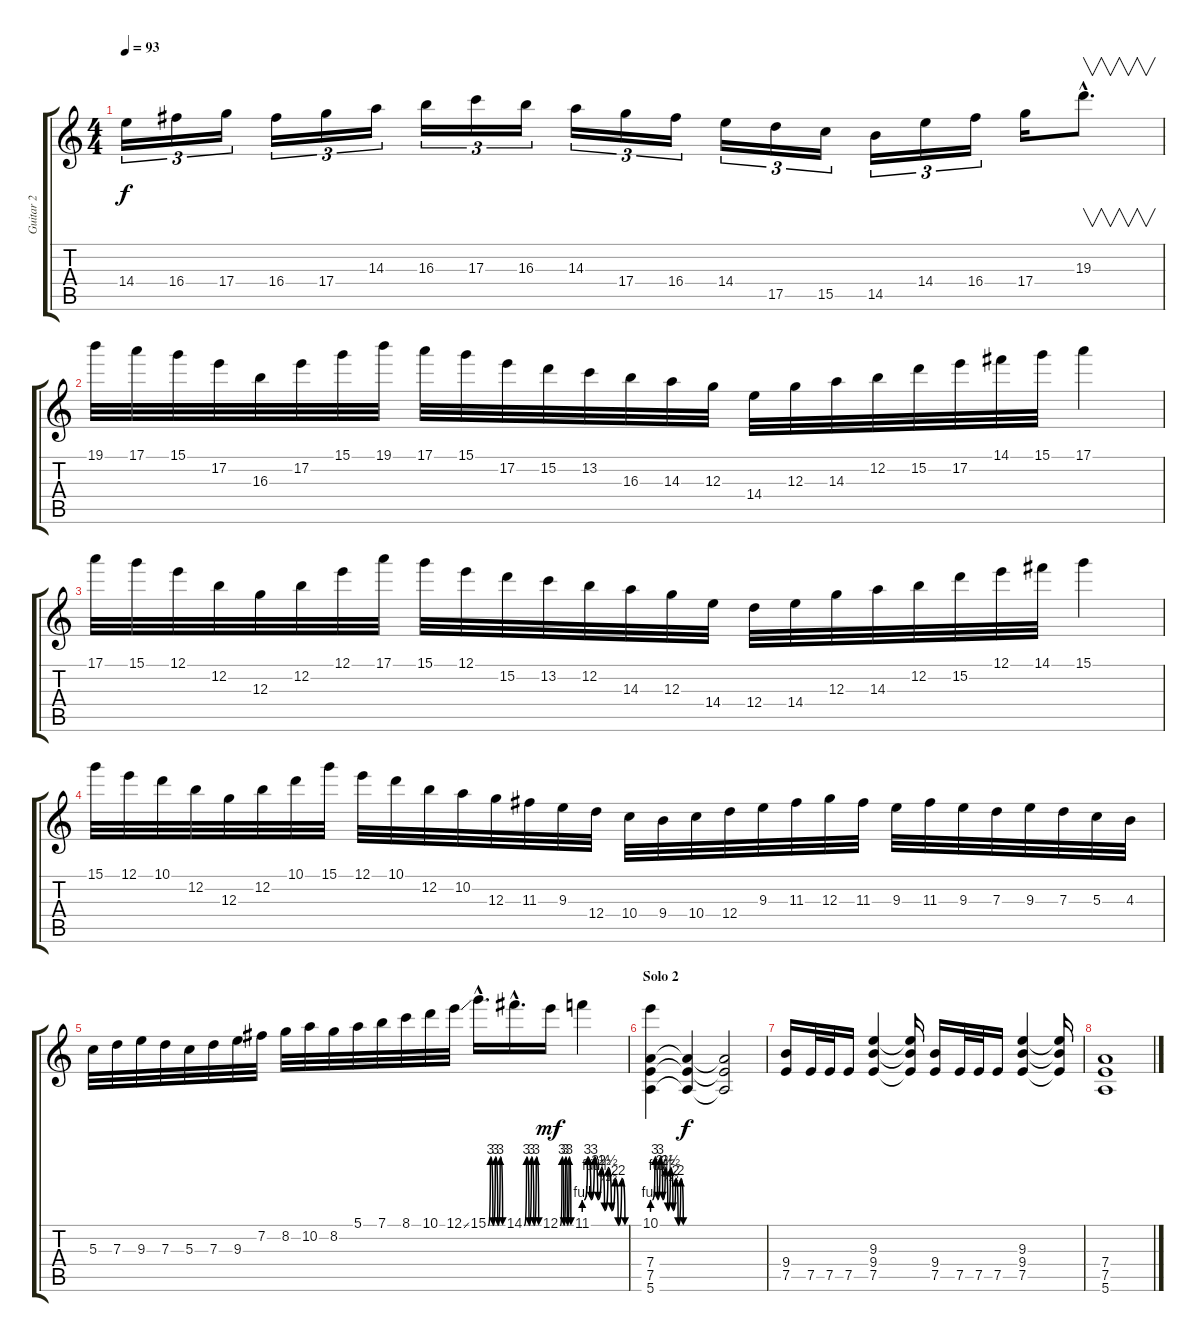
\track ("Guitar 2" "Guitar 2") {instrument overdrivenguitar}
\staff {score tabs}
\tuning (E4 B3 G3 D3 A2 E2) {hide}
\ts (4 4)
\tempo 93
\clef g2
\ks c
14.4.16{tu (3 2) dy f} 16.4.16{tu (3 2)} 17.4.16{tu (3 2)} 16.4.16{tu (3 2)} 17.4.16{tu (3 2)} 14.3.16{tu (3 2)} 16.3.16{tu (3 2)} 17.3.16{tu (3 2)} 16.3.16{tu (3 2)} 14.3.16{tu (3 2)} 17.4.16{tu (3 2)} 16.4.16{tu (3 2)} 14.4.16{tu (3 2)} 17.5.16{tu (3 2)} 15.5.16{tu (3 2)} 14.5.16{tu (3 2)} 14.4.16{tu (3 2)} 16.4.16{tu (3 2)} 17.4.16 19.3{hac}.8{v d} |
19.1.32 17.1.32 15.1.32 17.2.32 16.3.32 17.2.32 15.1.32 19.1.32 17.1.32 15.1.32 17.2.32 15.2.32 13.2.32 16.3.32 14.3.32 12.3.32 14.4.32 12.3.32 14.3.32 12.2.32 15.2.32 17.2.32 14.1.32 15.1.32 17.1.4 |
17.1.32 15.1.32 12.1.32 12.2.32 12.3.32 12.2.32 12.1.32 17.1.32 15.1.32 12.1.32 15.2.32 13.2.32 12.2.32 14.3.32 12.3.32 14.4.32 12.4.32 14.4.32 12.3.32 14.3.32 12.2.32 15.2.32 12.1.32 14.1.32 15.1.4 |
15.1.32 12.1.32 10.1.32 12.2.32 12.3.32 12.2.32 10.1.32 15.1.32 12.1.32 10.1.32 12.2.32 10.2.32 12.3.32 11.3.32 9.3.32 12.4.32 10.4.32 9.4.32 10.4.32 12.4.32 9.3.32 11.3.32 12.3.32 11.3.32 9.3.32 11.3.32 9.3.32 7.3.32 9.3.32 7.3.32 5.3.32 4.3.32 |
5.3.32 7.3.32 9.3.32 7.3.32 5.3.32 7.3.32 9.3.32 7.2.32 8.2.32 10.2.32 8.2.32 5.1.32 7.1.32 8.1.32 10.1.32 12.1{ss}.32 15.1{be (custom 0 0 10 12 20 0 30 12 40 0 50 12 60 0) hac}.16{d} 14.1{be (custom 0 0 10 12 20 0 30 12 40 0 50 12 60 0) hac}.16{d} 12.1{be (custom 0 0 10 12 20 0 30 12 40 0 50 12 60 0)}.16{dy mf} 11.1{be (custom 0 4 5 12 10 4 15 12 20 4 25 10 30 2 35 10 40 2 45 8 50 0 55 8 60 0)}.4 |
\section ("" "Solo 2")
(10.1{be (custom 0 4 5 12 10 4 15 12 20 4 25 10 30 2 35 10 40 2 45 8 50 0 55 8 60 0)} 7.4 7.5 5.6).4 (7.4{t} 7.5{t} 5.6{t}).4{dy f} (7.4{t} 7.5{t} 5.6{t}).2 |
(9.4 7.5).16 7.5.32 7.5.32 7.5.16 (9.3 9.4 7.5).4 (9.3{t} 9.4{t} 7.5{t}).16 (9.4 7.5).16 7.5.32 7.5.32 7.5.16 (9.3 9.4 7.5).4 (9.3{t} 9.4{t} 7.5{t}).16 |
(7.4 7.5 5.6).1
